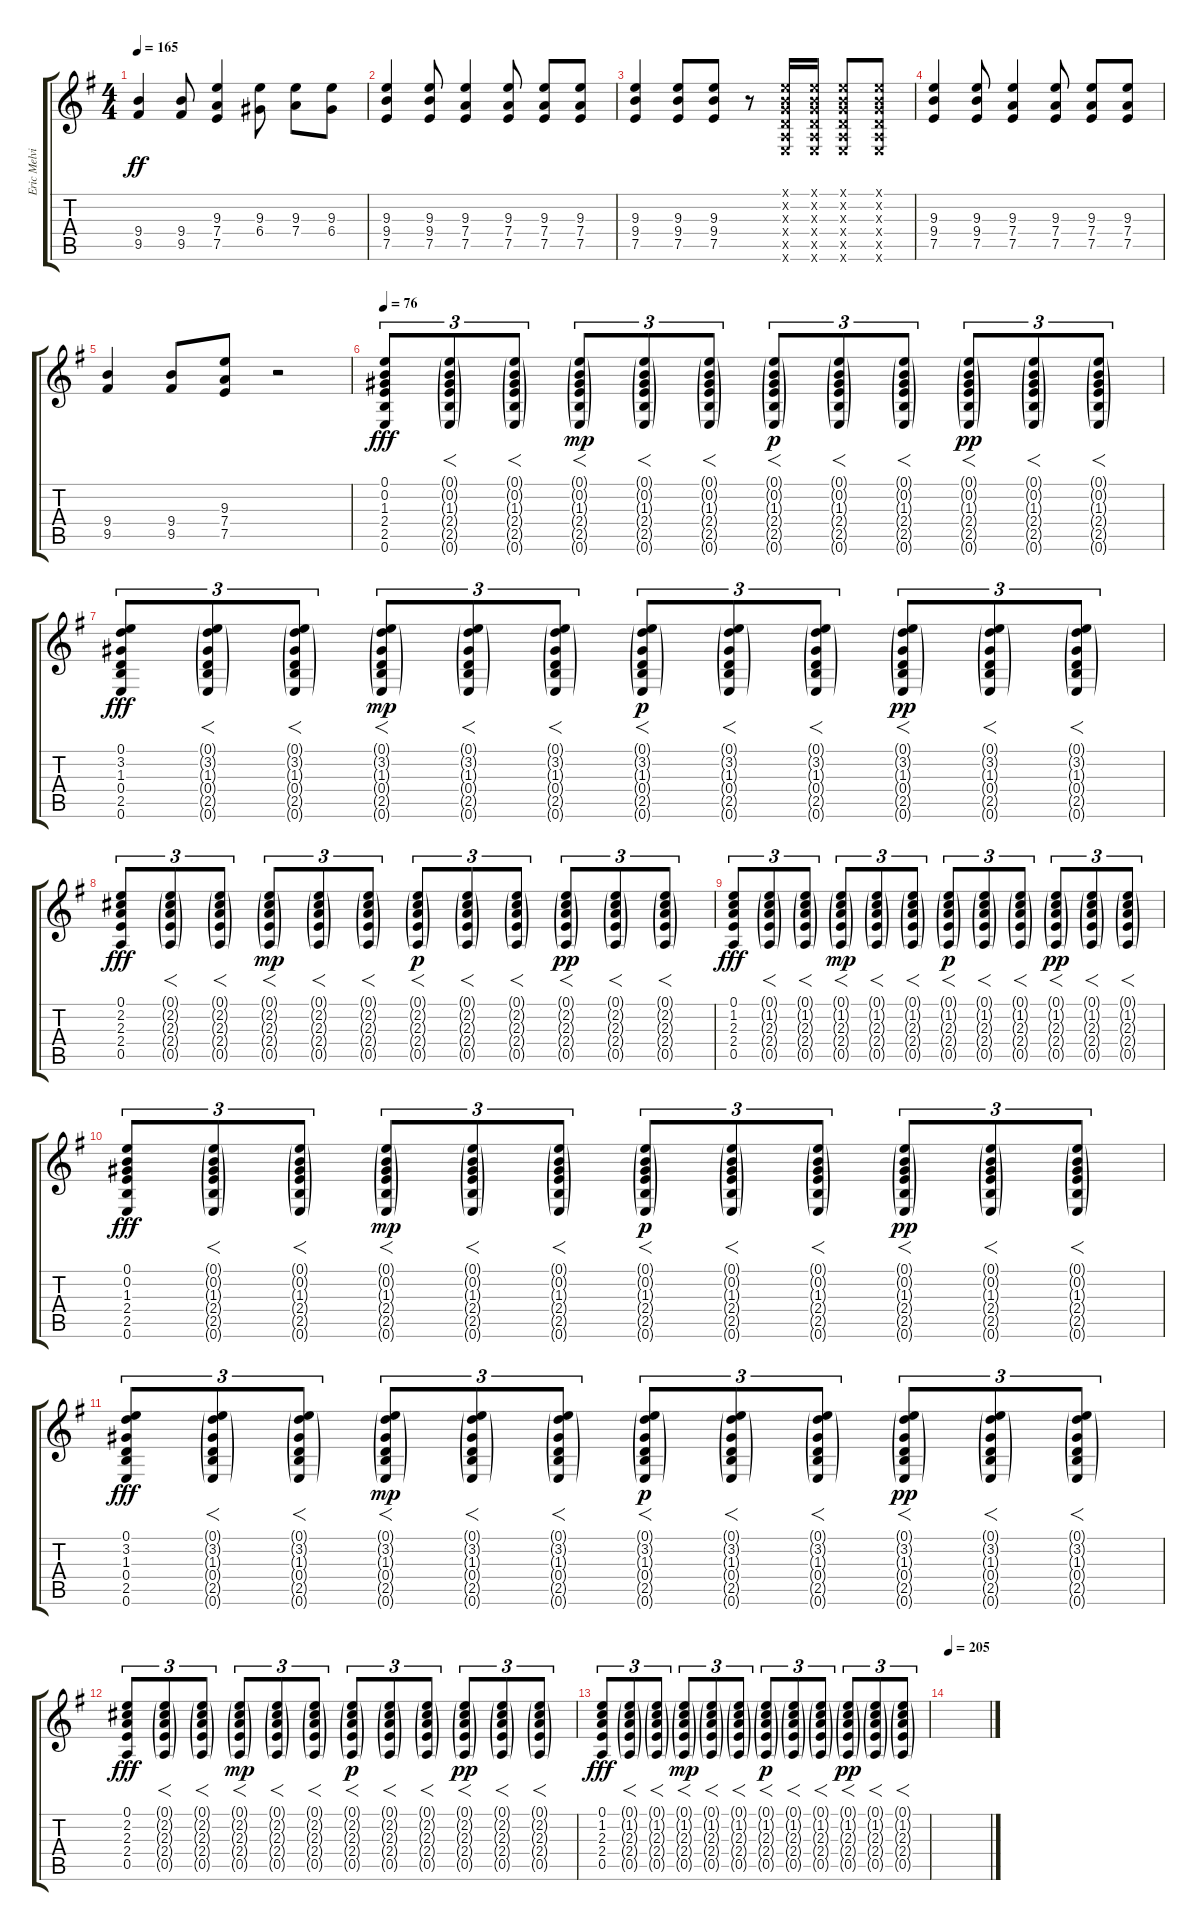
\track ("Eric Melvin" "Eric Melvi") {instrument overdrivenguitar}
\staff {score tabs}
\tuning (E4 B3 G3 D3 A2 E2) {hide}
\ts (4 4)
\tempo 165
\clef g2
\ks eminor
(9.4 9.5).4{dy ff} (9.4 9.5).8 (9.3 7.4 7.5).4 (9.3 6.4).8 (9.3 7.4).8 (9.3 6.4).8 |
(9.3 9.4 7.5).4 (9.3 9.4 7.5).8 (9.3 7.4 7.5).4 (9.3 7.4 7.5).8 (9.3 7.4 7.5).8 (9.3 7.4 7.5).8 |
(9.3 9.4 7.5).4 (9.3 9.4 7.5).8 (9.3 9.4 7.5).8 r.8 (0.1{x} 0.2{x} 0.3{x} 0.4{x} 0.5{x} 0.6{x}).16 (0.1{x} 0.2{x} 0.3{x} 0.4{x} 0.5{x} 0.6{x}).16 (0.1{x} 0.2{x} 0.3{x} 0.4{x} 0.5{x} 0.6{x}).8 (0.1{x} 0.2{x} 0.3{x} 0.4{x} 0.5{x} 0.6{x}).8 |
(9.3 9.4 7.5).4 (9.3 9.4 7.5).8 (9.3 7.4 7.5).4 (9.3 7.4 7.5).8 (9.3 7.4 7.5).8 (9.3 7.4 7.5).8 |
(9.4 9.5).4 (9.4 9.5).8 (9.3 7.4 7.5).8 r.2 |
\tempo 76
(0.1 0.2 1.3 2.4 2.5 0.6).8{tu (3 2) dy fff} (0.1{g} 0.2{g} 1.3{g} 2.4{g} 2.5{g} 0.6{g}).8{f tu (3 2)} (0.1{g} 0.2{g} 1.3{g} 2.4{g} 2.5{g} 0.6{g}).8{f tu (3 2)} (0.1{g} 0.2{g} 1.3{g} 2.4{g} 2.5{g} 0.6{g}).8{f tu (3 2) dy mp} (0.1{g} 0.2{g} 1.3{g} 2.4{g} 2.5{g} 0.6{g}).8{f tu (3 2)} (0.1{g} 0.2{g} 1.3{g} 2.4{g} 2.5{g} 0.6{g}).8{f tu (3 2)} (0.1{g} 0.2{g} 1.3{g} 2.4{g} 2.5{g} 0.6{g}).8{f tu (3 2) dy p} (0.1{g} 0.2{g} 1.3{g} 2.4{g} 2.5{g} 0.6{g}).8{f tu (3 2)} (0.1{g} 0.2{g} 1.3{g} 2.4{g} 2.5{g} 0.6{g}).8{f tu (3 2)} (0.1{g} 0.2{g} 1.3{g} 2.4{g} 2.5{g} 0.6{g}).8{f tu (3 2) dy pp} (0.1{g} 0.2{g} 1.3{g} 2.4{g} 2.5{g} 0.6{g}).8{f tu (3 2)} (0.1{g} 0.2{g} 1.3{g} 2.4{g} 2.5{g} 0.6{g}).8{f tu (3 2)} |
(0.1 3.2 1.3 0.4 2.5 0.6).8{tu (3 2) dy fff} (0.1{g} 3.2{g} 1.3{g} 0.4{g} 2.5{g} 0.6{g}).8{f tu (3 2)} (0.1{g} 3.2{g} 1.3{g} 0.4{g} 2.5{g} 0.6{g}).8{f tu (3 2)} (0.1{g} 3.2{g} 1.3{g} 0.4{g} 2.5{g} 0.6{g}).8{f tu (3 2) dy mp} (0.1{g} 3.2{g} 1.3{g} 0.4{g} 2.5{g} 0.6{g}).8{f tu (3 2)} (0.1{g} 3.2{g} 1.3{g} 0.4{g} 2.5{g} 0.6{g}).8{f tu (3 2)} (0.1{g} 3.2{g} 1.3{g} 0.4{g} 2.5{g} 0.6{g}).8{f tu (3 2) dy p} (0.1{g} 3.2{g} 1.3{g} 0.4{g} 2.5{g} 0.6{g}).8{f tu (3 2)} (0.1{g} 3.2{g} 1.3{g} 0.4{g} 2.5{g} 0.6{g}).8{f tu (3 2)} (0.1{g} 3.2{g} 1.3{g} 0.4{g} 2.5{g} 0.6{g}).8{f tu (3 2) dy pp} (0.1{g} 3.2{g} 1.3{g} 0.4{g} 2.5{g} 0.6{g}).8{f tu (3 2)} (0.1{g} 3.2{g} 1.3{g} 0.4{g} 2.5{g} 0.6{g}).8{f tu (3 2)} |
(0.1 2.2 2.3 2.4 0.5).8{tu (3 2) dy fff} (0.1{g} 2.2{g} 2.3{g} 2.4{g} 0.5{g}).8{f tu (3 2)} (0.1{g} 2.2{g} 2.3{g} 2.4{g} 0.5{g}).8{f tu (3 2)} (0.1{g} 2.2{g} 2.3{g} 2.4{g} 0.5{g}).8{f tu (3 2) dy mp} (0.1{g} 2.2{g} 2.3{g} 2.4{g} 0.5{g}).8{f tu (3 2)} (0.1{g} 2.2{g} 2.3{g} 2.4{g} 0.5{g}).8{f tu (3 2)} (0.1{g} 2.2{g} 2.3{g} 2.4{g} 0.5{g}).8{f tu (3 2) dy p} (0.1{g} 2.2{g} 2.3{g} 2.4{g} 0.5{g}).8{f tu (3 2)} (0.1{g} 2.2{g} 2.3{g} 2.4{g} 0.5{g}).8{f tu (3 2)} (0.1{g} 2.2{g} 2.3{g} 2.4{g} 0.5{g}).8{f tu (3 2) dy pp} (0.1{g} 2.2{g} 2.3{g} 2.4{g} 0.5{g}).8{f tu (3 2)} (0.1{g} 2.2{g} 2.3{g} 2.4{g} 0.5{g}).8{f tu (3 2)} |
(0.1 1.2 2.3 2.4 0.5).8{tu (3 2) dy fff} (0.1{g} 1.2{g} 2.3{g} 2.4{g} 0.5{g}).8{f tu (3 2)} (0.1{g} 1.2{g} 2.3{g} 2.4{g} 0.5{g}).8{f tu (3 2)} (0.1{g} 1.2{g} 2.3{g} 2.4{g} 0.5{g}).8{f tu (3 2) dy mp} (0.1{g} 1.2{g} 2.3{g} 2.4{g} 0.5{g}).8{f tu (3 2)} (0.1{g} 1.2{g} 2.3{g} 2.4{g} 0.5{g}).8{f tu (3 2)} (0.1{g} 1.2{g} 2.3{g} 2.4{g} 0.5{g}).8{f tu (3 2) dy p} (0.1{g} 1.2{g} 2.3{g} 2.4{g} 0.5{g}).8{f tu (3 2)} (0.1{g} 1.2{g} 2.3{g} 2.4{g} 0.5{g}).8{f tu (3 2)} (0.1{g} 1.2{g} 2.3{g} 2.4{g} 0.5{g}).8{f tu (3 2) dy pp} (0.1{g} 1.2{g} 2.3{g} 2.4{g} 0.5{g}).8{f tu (3 2)} (0.1{g} 1.2{g} 2.3{g} 2.4{g} 0.5{g}).8{f tu (3 2)} |
(0.1 0.2 1.3 2.4 2.5 0.6).8{tu (3 2) dy fff} (0.1{g} 0.2{g} 1.3{g} 2.4{g} 2.5{g} 0.6{g}).8{f tu (3 2)} (0.1{g} 0.2{g} 1.3{g} 2.4{g} 2.5{g} 0.6{g}).8{f tu (3 2)} (0.1{g} 0.2{g} 1.3{g} 2.4{g} 2.5{g} 0.6{g}).8{f tu (3 2) dy mp} (0.1{g} 0.2{g} 1.3{g} 2.4{g} 2.5{g} 0.6{g}).8{f tu (3 2)} (0.1{g} 0.2{g} 1.3{g} 2.4{g} 2.5{g} 0.6{g}).8{f tu (3 2)} (0.1{g} 0.2{g} 1.3{g} 2.4{g} 2.5{g} 0.6{g}).8{f tu (3 2) dy p} (0.1{g} 0.2{g} 1.3{g} 2.4{g} 2.5{g} 0.6{g}).8{f tu (3 2)} (0.1{g} 0.2{g} 1.3{g} 2.4{g} 2.5{g} 0.6{g}).8{f tu (3 2)} (0.1{g} 0.2{g} 1.3{g} 2.4{g} 2.5{g} 0.6{g}).8{f tu (3 2) dy pp} (0.1{g} 0.2{g} 1.3{g} 2.4{g} 2.5{g} 0.6{g}).8{f tu (3 2)} (0.1{g} 0.2{g} 1.3{g} 2.4{g} 2.5{g} 0.6{g}).8{f tu (3 2)} |
(0.1 3.2 1.3 0.4 2.5 0.6).8{tu (3 2) dy fff} (0.1{g} 3.2{g} 1.3{g} 0.4{g} 2.5{g} 0.6{g}).8{f tu (3 2)} (0.1{g} 3.2{g} 1.3{g} 0.4{g} 2.5{g} 0.6{g}).8{f tu (3 2)} (0.1{g} 3.2{g} 1.3{g} 0.4{g} 2.5{g} 0.6{g}).8{f tu (3 2) dy mp} (0.1{g} 3.2{g} 1.3{g} 0.4{g} 2.5{g} 0.6{g}).8{f tu (3 2)} (0.1{g} 3.2{g} 1.3{g} 0.4{g} 2.5{g} 0.6{g}).8{f tu (3 2)} (0.1{g} 3.2{g} 1.3{g} 0.4{g} 2.5{g} 0.6{g}).8{f tu (3 2) dy p} (0.1{g} 3.2{g} 1.3{g} 0.4{g} 2.5{g} 0.6{g}).8{f tu (3 2)} (0.1{g} 3.2{g} 1.3{g} 0.4{g} 2.5{g} 0.6{g}).8{f tu (3 2)} (0.1{g} 3.2{g} 1.3{g} 0.4{g} 2.5{g} 0.6{g}).8{f tu (3 2) dy pp} (0.1{g} 3.2{g} 1.3{g} 0.4{g} 2.5{g} 0.6{g}).8{f tu (3 2)} (0.1{g} 3.2{g} 1.3{g} 0.4{g} 2.5{g} 0.6{g}).8{f tu (3 2)} |
(0.1 2.2 2.3 2.4 0.5).8{tu (3 2) dy fff} (0.1{g} 2.2{g} 2.3{g} 2.4{g} 0.5{g}).8{f tu (3 2)} (0.1{g} 2.2{g} 2.3{g} 2.4{g} 0.5{g}).8{f tu (3 2)} (0.1{g} 2.2{g} 2.3{g} 2.4{g} 0.5{g}).8{f tu (3 2) dy mp} (0.1{g} 2.2{g} 2.3{g} 2.4{g} 0.5{g}).8{f tu (3 2)} (0.1{g} 2.2{g} 2.3{g} 2.4{g} 0.5{g}).8{f tu (3 2)} (0.1{g} 2.2{g} 2.3{g} 2.4{g} 0.5{g}).8{f tu (3 2) dy p} (0.1{g} 2.2{g} 2.3{g} 2.4{g} 0.5{g}).8{f tu (3 2)} (0.1{g} 2.2{g} 2.3{g} 2.4{g} 0.5{g}).8{f tu (3 2)} (0.1{g} 2.2{g} 2.3{g} 2.4{g} 0.5{g}).8{f tu (3 2) dy pp} (0.1{g} 2.2{g} 2.3{g} 2.4{g} 0.5{g}).8{f tu (3 2)} (0.1{g} 2.2{g} 2.3{g} 2.4{g} 0.5{g}).8{f tu (3 2)} |
(0.1 1.2 2.3 2.4 0.5).8{tu (3 2) dy fff} (0.1{g} 1.2{g} 2.3{g} 2.4{g} 0.5{g}).8{f tu (3 2)} (0.1{g} 1.2{g} 2.3{g} 2.4{g} 0.5{g}).8{f tu (3 2)} (0.1{g} 1.2{g} 2.3{g} 2.4{g} 0.5{g}).8{f tu (3 2) dy mp} (0.1{g} 1.2{g} 2.3{g} 2.4{g} 0.5{g}).8{f tu (3 2)} (0.1{g} 1.2{g} 2.3{g} 2.4{g} 0.5{g}).8{f tu (3 2)} (0.1{g} 1.2{g} 2.3{g} 2.4{g} 0.5{g}).8{f tu (3 2) dy p} (0.1{g} 1.2{g} 2.3{g} 2.4{g} 0.5{g}).8{f tu (3 2)} (0.1{g} 1.2{g} 2.3{g} 2.4{g} 0.5{g}).8{f tu (3 2)} (0.1{g} 1.2{g} 2.3{g} 2.4{g} 0.5{g}).8{f tu (3 2) dy pp} (0.1{g} 1.2{g} 2.3{g} 2.4{g} 0.5{g}).8{f tu (3 2)} (0.1{g} 1.2{g} 2.3{g} 2.4{g} 0.5{g}).8{f tu (3 2)} |
\tempo 205
